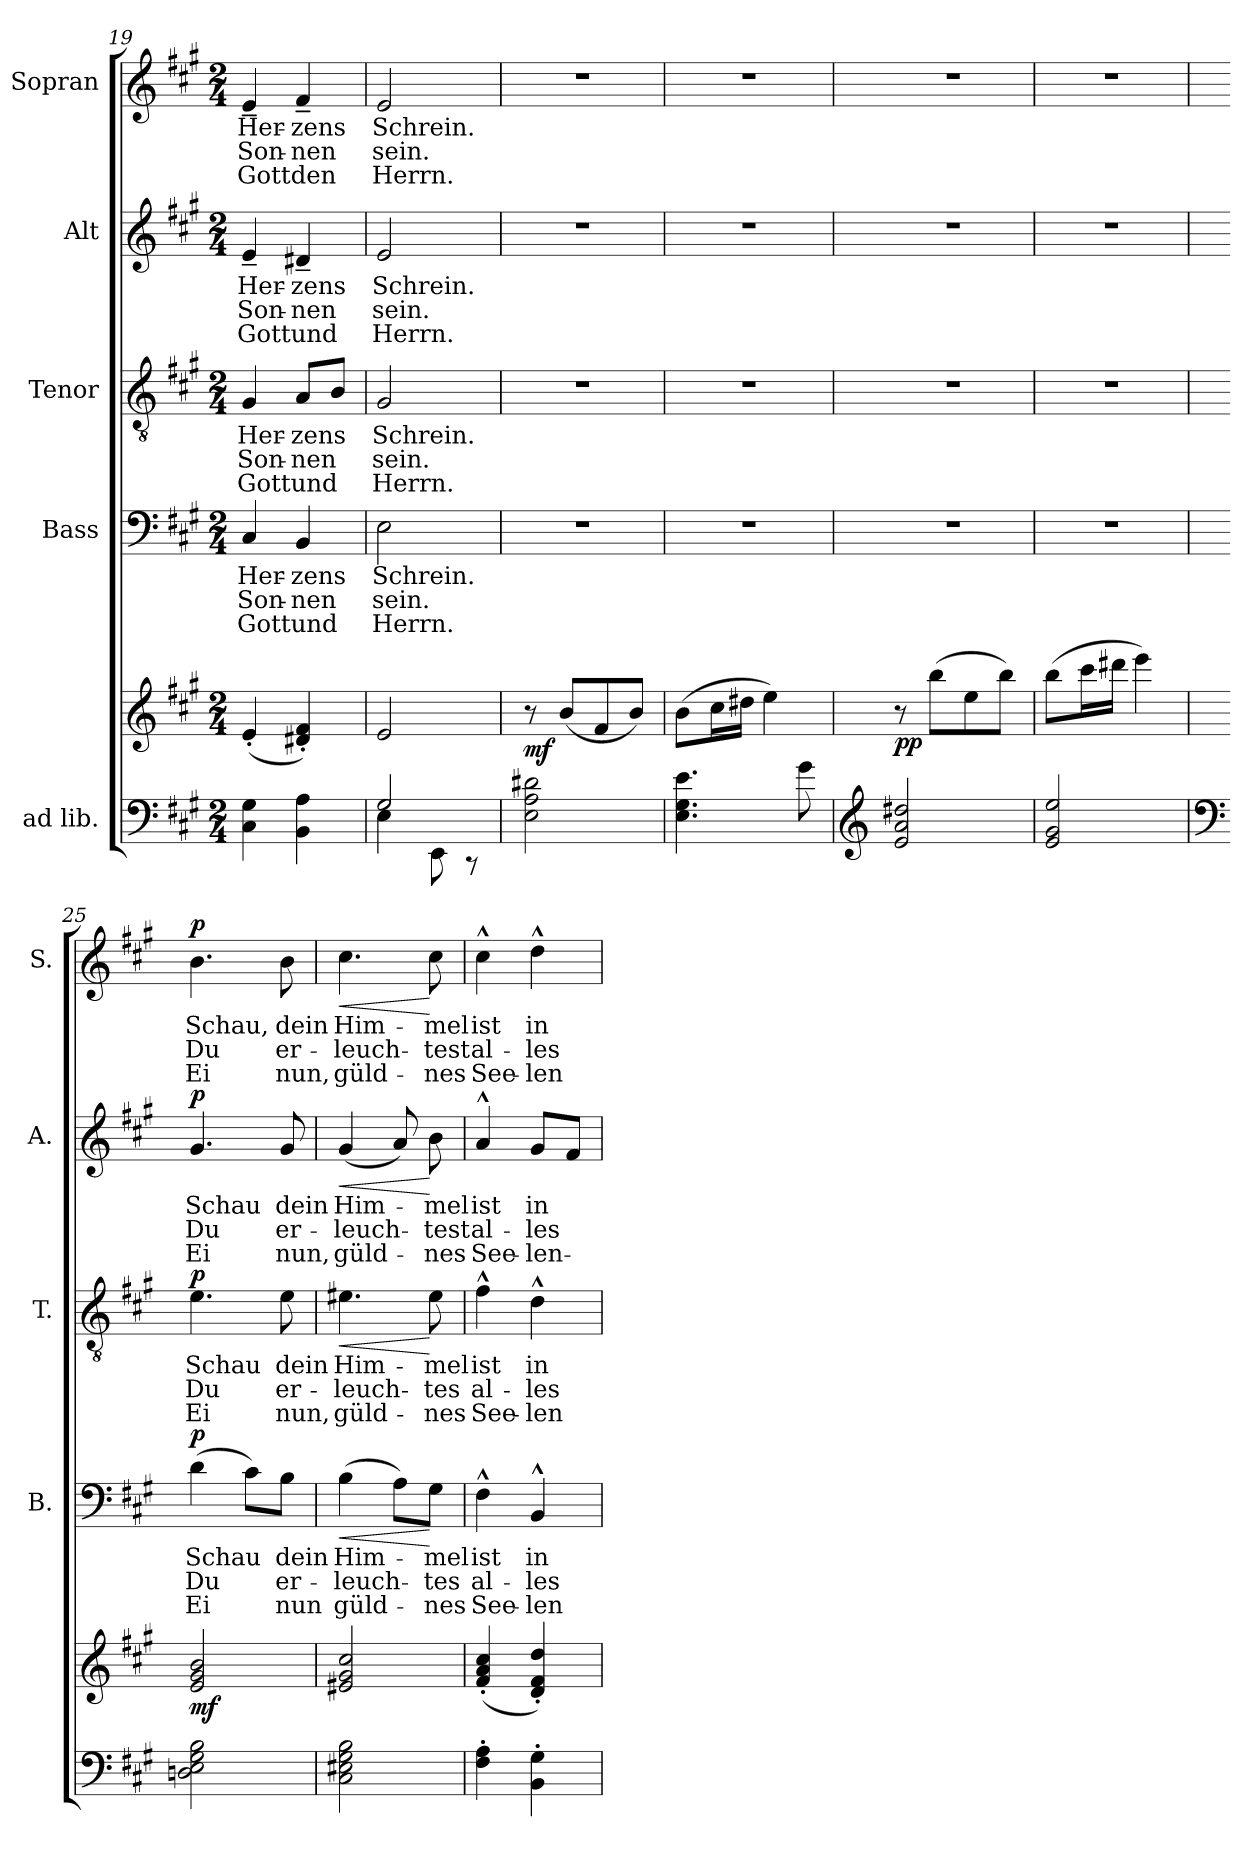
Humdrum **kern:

**kern	**kern	**dynam	**kern	**text	**text	**text	**dynam	**kern	**text	**text	**text	**dynam	**kern	**text	**text	**text	**dynam	**kern	**text	**text	**text	**dynam
*part5	*part5	*part5	*part4	*part4	*part4	*part4	*part4	*part3	*part3	*part3	*part3	*part3	*part2	*part2	*part2	*part2	*part2	*part1	*part1	*part1	*part1	*part1
*staff6	*staff5	*staff5/6	*staff4	*staff4	*staff4	*staff4	*staff4	*staff3	*staff3	*staff3	*staff3	*staff3	*staff2	*staff2	*staff2	*staff2	*staff2	*staff1	*staff1	*staff1	*staff1	*staff1
*I"ad lib.	*	*	*I"Bass	*	*	*	*	*I"Tenor	*	*	*	*	*I"Alt	*	*	*	*	*I"Sopran	*	*	*	*
*	*	*	*I'B.	*	*	*	*	*I'T.	*	*	*	*	*I'A.	*	*	*	*	*I'S.	*	*	*	*
*clefF4	*clefG2	*	*clefF4	*	*	*	*	*clefGv2	*	*	*	*	*clefG2	*	*	*	*	*clefG2	*	*	*	*
*k[f#c#g#]	*k[f#c#g#]	*	*k[f#c#g#]	*	*	*	*	*k[f#c#g#]	*	*	*	*	*k[f#c#g#]	*	*	*	*	*k[f#c#g#]	*	*	*	*
*A:	*A:	*	*A:	*	*	*	*	*A:	*	*	*	*	*A:	*	*	*	*	*A:	*	*	*	*
*M2/4	*M2/4	*	*M2/4	*	*	*	*	*M2/4	*	*	*	*	*M2/4	*	*	*	*	*M2/4	*	*	*	*
=19	=19	=19	=19	=19	=19	=19	=19	=19	=19	=19	=19	=19	=19	=19	=19	=19	=19	=19	=19	=19	=19	=19
!	!	!	!	!LO:LY:b	!LO:LY:b	!LO:LY:b	!	!	!LO:LY:b	!LO:LY:b	!LO:LY:b	!	!	!LO:LY:b	!LO:LY:b	!LO:LY:b	!	!	!LO:LY:b	!LO:LY:b	!LO:LY:b	!
4C#\ 4G#\	(<4e'</	.	4C#/	Her-	Son-	Gott	.	4G#/	Her-	Son-	Gott	.	4e~</	Her-	Son-	Gott	.	4e~</	Her-	Son-	Gott	.
!	!	!	!	!LO:LY:b	!LO:LY:b	!LO:LY:b	!	!	!LO:LY:b	!LO:LY:b	!LO:LY:b	!	!	!LO:LY:b	!LO:LY:b	!LO:LY:b	!	!	!LO:LY:b	!LO:LY:b	!LO:LY:b	!
4BB\ 4A\	4d#X/'< 4f#/'<)	.	4BB/	-zens	-nen	und	.	8A/L	-zens	-nen	und	.	4d#X~</	-zens	-nen	und	.	4f#~</	-zens	-nen	den	.
.	.	.	.	.	.	.	.	8B/J	.	.	.	.	.	.	.	.	.	.	.	.	.	.
=20	=20	=20	=20	=20	=20	=20	=20	=20	=20	=20	=20	=20	=20	=20	=20	=20	=20	=20	=20	=20	=20	=20
*^	*	*	*	*	*	*	*	*	*	*	*	*	*	*	*	*	*	*	*	*	*	*
!	!	!	!	!	!LO:LY:b	!LO:LY:b	!LO:LY:b	!	!	!LO:LY:b	!LO:LY:b	!LO:LY:b	!	!	!LO:LY:b	!LO:LY:b	!LO:LY:b	!	!	!LO:LY:b	!LO:LY:b	!LO:LY:b	!
2G#/	4E\	2e/	.	2E\	Schrein.	sein.	Herrn.	.	2G#/	Schrein.	sein.	Herrn.	.	2e/	Schrein.	sein.	Herrn.	.	2e/	Schrein.	sein.	Herrn.	.
.	8EE\	.	.	.	.	.	.	.	.	.	.	.	.	.	.	.	.	.	.	.	.	.	.
.	8r	.	.	.	.	.	.	.	.	.	.	.	.	.	.	.	.	.	.	.	.	.	.
=21	=21	=21	=21	=21	=21	=21	=21	=21	=21	=21	=21	=21	=21	=21	=21	=21	=21	=21	=21	=21	=21	=21	=21
!	!	!	!LO:DY:b	!	!	!	!	!	!	!	!	!	!	!	!	!	!	!	!	!	!	!	!
*v	*v	*	*	*	*	*	*	*	*	*	*	*	*	*	*	*	*	*	*	*	*	*	*
2E\ 2A\ 2d#X\	8r	mf	2r	.	.	.	.	2r	.	.	.	.	2r	.	.	.	.	2r	.	.	.	.
.	(<8b/L	.	.	.	.	.	.	.	.	.	.	.	.	.	.	.	.	.	.	.	.	.
.	8f#/	.	.	.	.	.	.	.	.	.	.	.	.	.	.	.	.	.	.	.	.	.
.	8b/J)	.	.	.	.	.	.	.	.	.	.	.	.	.	.	.	.	.	.	.	.	.
=22	=22	=22	=22	=22	=22	=22	=22	=22	=22	=22	=22	=22	=22	=22	=22	=22	=22	=22	=22	=22	=22	=22
4.E\ 4.G#\ 4.e\	(>8b\L	.	2r	.	.	.	.	2r	.	.	.	.	2r	.	.	.	.	2r	.	.	.	.
.	16cc#\L	.	.	.	.	.	.	.	.	.	.	.	.	.	.	.	.	.	.	.	.	.
.	16dd#X\JJ	.	.	.	.	.	.	.	.	.	.	.	.	.	.	.	.	.	.	.	.	.
.	4ee\)	.	.	.	.	.	.	.	.	.	.	.	.	.	.	.	.	.	.	.	.	.
8g#\	.	.	.	.	.	.	.	.	.	.	.	.	.	.	.	.	.	.	.	.	.	.
!!LO:LB:g=z
=23	=23	=23	=23	=23	=23	=23	=23	=23	=23	=23	=23	=23	=23	=23	=23	=23	=23	=23	=23	=23	=23	=23
*clefG2	*	*	*	*	*	*	*	*	*	*	*	*	*	*	*	*	*	*	*	*	*	*
!	!	!LO:DY:b	!	!	!	!	!	!	!	!	!	!	!	!	!	!	!	!	!	!	!	!
2e/ 2a/ 2dd#X/	8r	pp	2r	.	.	.	.	2r	.	.	.	.	2r	.	.	.	.	2r	.	.	.	.
.	(>8bb\L	.	.	.	.	.	.	.	.	.	.	.	.	.	.	.	.	.	.	.	.	.
.	8ee\	.	.	.	.	.	.	.	.	.	.	.	.	.	.	.	.	.	.	.	.	.
.	8bb\J)	.	.	.	.	.	.	.	.	.	.	.	.	.	.	.	.	.	.	.	.	.
=24	=24	=24	=24	=24	=24	=24	=24	=24	=24	=24	=24	=24	=24	=24	=24	=24	=24	=24	=24	=24	=24	=24
2e/ 2g#/ 2ee/	(>8bb\L	.	2r	.	.	.	.	2r	.	.	.	.	2r	.	.	.	.	2r	.	.	.	.
.	16ccc#\L	.	.	.	.	.	.	.	.	.	.	.	.	.	.	.	.	.	.	.	.	.
.	16ddd#X\JJ	.	.	.	.	.	.	.	.	.	.	.	.	.	.	.	.	.	.	.	.	.
.	4eee\)	.	.	.	.	.	.	.	.	.	.	.	.	.	.	.	.	.	.	.	.	.
=25	=25	=25	=25	=25	=25	=25	=25	=25	=25	=25	=25	=25	=25	=25	=25	=25	=25	=25	=25	=25	=25	=25
*clefF4	*	*	*	*	*	*	*	*	*	*	*	*	*	*	*	*	*	*	*	*	*	*
!	!	!LO:DY:b	!	!LO:LY:b	!LO:LY:b	!LO:LY:b	!LO:DY:a	!	!LO:LY:b	!LO:LY:b	!LO:LY:b	!LO:DY:a	!	!LO:LY:b	!LO:LY:b	!LO:LY:b	!LO:DY:a	!	!LO:LY:b	!LO:LY:b	!LO:LY:b	!LO:DY:a
2Dn\ 2E\ 2G#\ 2B\	2e/ 2g#/ 2b/	mf	(>4d\	Schau	Du	Ei	p	4.e\	Schau	Du	Ei	p	4.g#/	Schau	Du	Ei	p	4.b\	Schau,	Du	Ei	p
.	.	.	8c#\L)	.	.	.	.	.	.	.	.	.	.	.	.	.	.	.	.	.	.	.
!	!	!	!	!LO:LY:b	!LO:LY:b	!LO:LY:b	!	!	!LO:LY:b	!LO:LY:b	!LO:LY:b	!	!	!LO:LY:b	!LO:LY:b	!LO:LY:b	!	!	!LO:LY:b	!LO:LY:b	!LO:LY:b	!
.	.	.	8B\J	dein	er-	nun	.	8e\	dein	er-	nun,	.	8g#/	dein	er-	nun,	.	8b\	dein	er-	nun,	.
=26	=26	=26	=26	=26	=26	=26	=26	=26	=26	=26	=26	=26	=26	=26	=26	=26	=26	=26	=26	=26	=26	=26
!	!	!	!	!LO:LY:b	!LO:LY:b	!LO:LY:b	!LO:HP:b	!	!LO:LY:b	!LO:LY:b	!LO:LY:b	!LO:HP:b	!	!LO:LY:b	!LO:LY:b	!LO:LY:b	!LO:HP:b	!	!LO:LY:b	!LO:LY:b	!LO:LY:b	!LO:HP:b
2C#\ 2E#X\ 2G#\ 2B\	2e#X/ 2g#/ 2cc#/	.	(>4B\	Him-	-leuch-	güld-	<	4.e#X\	Him-	-leuch-	güld-	<	(<4g#/	Him-	-leuch-	güld-	<	4.cc#\	Him-	-leuch-	güld-	<
.	.	.	8A\L)	.	.	.	.	.	.	.	.	.	8a/)	.	.	.	.	.	.	.	.	.
!	!	!	!	!LO:LY:b	!LO:LY:b	!LO:LY:b	!	!	!LO:LY:b	!LO:LY:b	!LO:LY:b	!	!	!LO:LY:b	!LO:LY:b	!LO:LY:b	!	!	!LO:LY:b	!LO:LY:b	!LO:LY:b	!
.	.	.	8G#\J	-mel	-tes	-nes	[	8e#\	-mel	-tes	-nes	[	8b\	-mel	-test	-nes	[	8cc#\	-mel	-test	-nes	[
=27	=27	=27	=27	=27	=27	=27	=27	=27	=27	=27	=27	=27	=27	=27	=27	=27	=27	=27	=27	=27	=27	=27
!	!	!	!	!LO:LY:b	!LO:LY:b	!LO:LY:b	!	!	!LO:LY:b	!LO:LY:b	!LO:LY:b	!	!	!LO:LY:b	!LO:LY:b	!LO:LY:b	!	!	!LO:LY:b	!LO:LY:b	!LO:LY:b	!
4F#\'> 4A\'>	(<4f#/'< 4a/'< 4cc#/'<	.	4F#^^>\	ist	al-	See-	.	4f#^^>\	ist	al-	See-	.	4a^^>/	ist	al-	See-	.	4cc#^^>\	ist	al-	See-	.
!	!	!	!	!LO:LY:b	!LO:LY:b	!LO:LY:b	!	!	!LO:LY:b	!LO:LY:b	!LO:LY:b	!	!	!LO:LY:b	!LO:LY:b	!LO:LY:b	!	!	!LO:LY:b	!LO:LY:b	!LO:LY:b	!
4BB\'> 4G#\'>	4d/'< 4f#/'< 4dd/'<)	.	4BB^^>/	in	-les	-len-	.	4d^^>\	in	-les	-len-	.	8g#/L	in	-les	-len-	.	4dd^^>\	in	-les	-len-	.
.	.	.	.	.	.	.	.	.	.	.	.	.	8f#/J	.	.	.	.	.	.	.	.	.
=	=	=	=	=	=	=	=	=	=	=	=	=	=	=	=	=	=	=	=	=	=	=
*-	*-	*-	*-	*-	*-	*-	*-	*-	*-	*-	*-	*-	*-	*-	*-	*-	*-	*-	*-	*-	*-	*-
